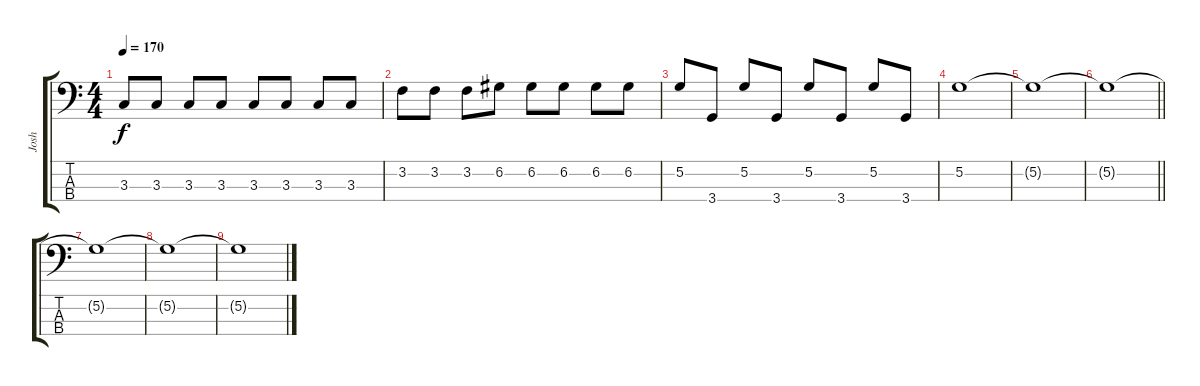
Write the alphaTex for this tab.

\track ("Josh" "Josh") {instrument electricbassfinger}
\staff {score tabs}
\tuning (G2 D2 A1 E1) {hide}
\ts (4 4)
\tempo 170
\clef f4
\ks c
3.3.8{dy f} 3.3.8 3.3.8 3.3.8 3.3.8 3.3.8 3.3.8 3.3.8 |
3.2.8 3.2.8 3.2.8 6.2.8 6.2.8 6.2.8 6.2.8 6.2.8 |
5.2.8 3.4.8 5.2.8 3.4.8 5.2.8 3.4.8 5.2.8 3.4.8 |
5.2.1 |
5.2{t}.1 |
\barLineRight lightlight
5.2{t}.1 |
5.2{t}.1 |
5.2{t}.1 |
5.2{t}.1
